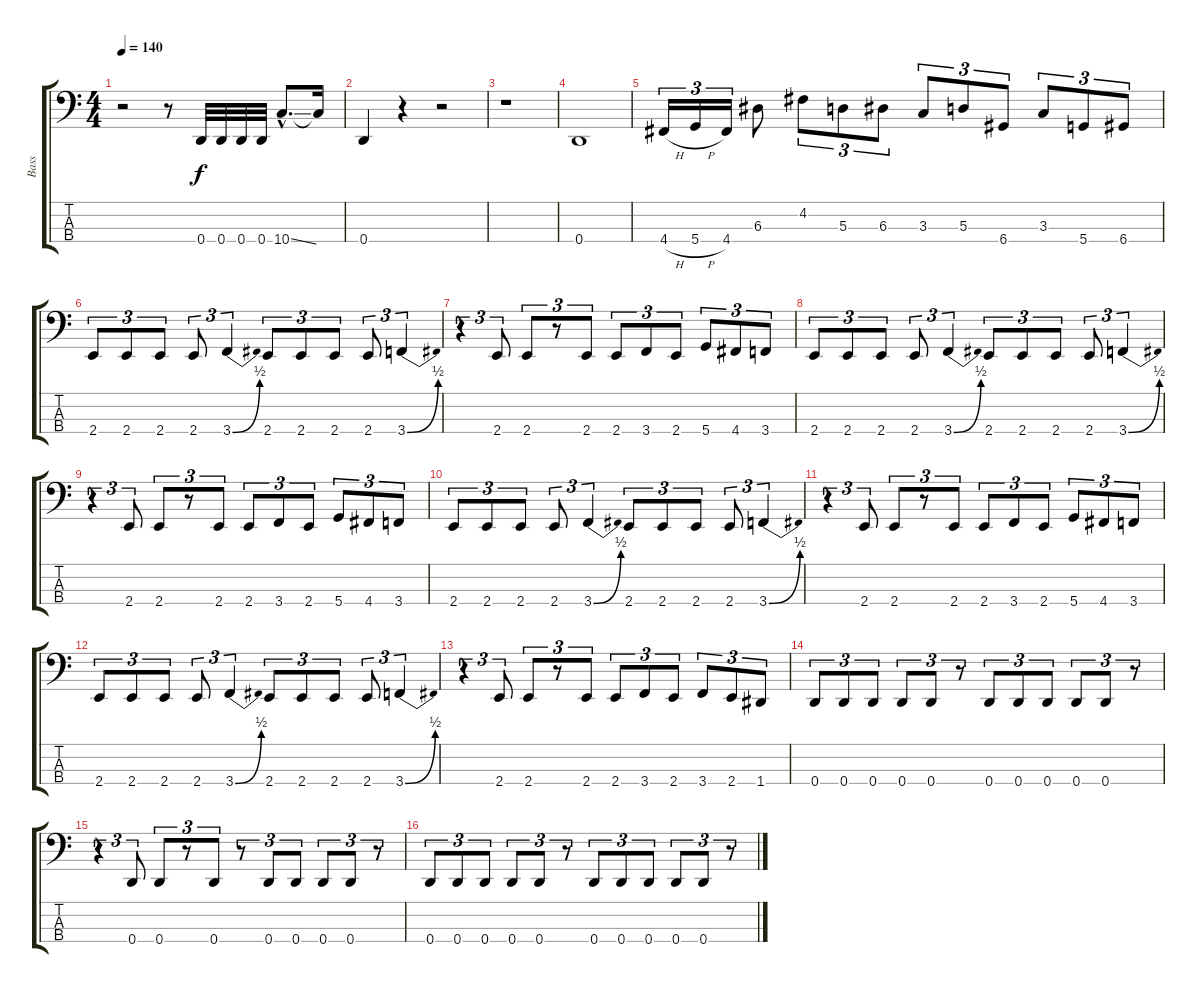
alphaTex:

\track ("Bass" "Bass") {instrument electricbasspick}
\staff {score tabs}
\tuning (G2 D2 A1 D1) {hide}
\ts (4 4)
\tempo 140
\clef f4
\ks c
r.2{dy f instrument electricbasspick} r.8 0.4.32 0.4.32 0.4.32 0.4.32 10.4{ss hac}.8{d} 10.4{t}.16 |
0.4.4 r.4 r.2 |
r.1 |
0.4.1 |
4.4{h}.16{tu (3 2)} 5.4{h}.16{tu (3 2)} 4.4.16{tu (3 2)} 6.3.8 4.2.8{tu (3 2)} 5.3.8{tu (3 2)} 6.3.8{tu (3 2)} 3.3.8{tu (3 2)} 5.3.8{tu (3 2)} 6.4.8{tu (3 2)} 3.3.8{tu (3 2)} 5.4.8{tu (3 2)} 6.4.8{tu (3 2)} |
2.4.8{tu (3 2)} 2.4.8{tu (3 2)} 2.4.8{tu (3 2)} 2.4.8{tu (3 2)} 3.4{be (bend 0 0 60 2)}.4{tu (3 2)} 2.4.8{tu (3 2)} 2.4.8{tu (3 2)} 2.4.8{tu (3 2)} 2.4.8{tu (3 2)} 3.4{be (bend 0 0 60 2)}.4{tu (3 2)} |
r.4{tu (3 2)} 2.4.8{tu (3 2)} 2.4.8{tu (3 2)} r.8{tu (3 2)} 2.4.8{tu (3 2)} 2.4.8{tu (3 2)} 3.4.8{tu (3 2)} 2.4.8{tu (3 2)} 5.4.8{tu (3 2)} 4.4.8{tu (3 2)} 3.4.8{tu (3 2)} |
2.4.8{tu (3 2)} 2.4.8{tu (3 2)} 2.4.8{tu (3 2)} 2.4.8{tu (3 2)} 3.4{be (bend 0 0 60 2)}.4{tu (3 2)} 2.4.8{tu (3 2)} 2.4.8{tu (3 2)} 2.4.8{tu (3 2)} 2.4.8{tu (3 2)} 3.4{be (bend 0 0 60 2)}.4{tu (3 2)} |
r.4{tu (3 2)} 2.4.8{tu (3 2)} 2.4.8{tu (3 2)} r.8{tu (3 2)} 2.4.8{tu (3 2)} 2.4.8{tu (3 2)} 3.4.8{tu (3 2)} 2.4.8{tu (3 2)} 5.4.8{tu (3 2)} 4.4.8{tu (3 2)} 3.4.8{tu (3 2)} |
2.4.8{tu (3 2)} 2.4.8{tu (3 2)} 2.4.8{tu (3 2)} 2.4.8{tu (3 2)} 3.4{be (bend 0 0 60 2)}.4{tu (3 2)} 2.4.8{tu (3 2)} 2.4.8{tu (3 2)} 2.4.8{tu (3 2)} 2.4.8{tu (3 2)} 3.4{be (bend 0 0 60 2)}.4{tu (3 2)} |
r.4{tu (3 2)} 2.4.8{tu (3 2)} 2.4.8{tu (3 2)} r.8{tu (3 2)} 2.4.8{tu (3 2)} 2.4.8{tu (3 2)} 3.4.8{tu (3 2)} 2.4.8{tu (3 2)} 5.4.8{tu (3 2)} 4.4.8{tu (3 2)} 3.4.8{tu (3 2)} |
2.4.8{tu (3 2)} 2.4.8{tu (3 2)} 2.4.8{tu (3 2)} 2.4.8{tu (3 2)} 3.4{be (bend 0 0 60 2)}.4{tu (3 2)} 2.4.8{tu (3 2)} 2.4.8{tu (3 2)} 2.4.8{tu (3 2)} 2.4.8{tu (3 2)} 3.4{be (bend 0 0 60 2)}.4{tu (3 2)} |
r.4{tu (3 2)} 2.4.8{tu (3 2)} 2.4.8{tu (3 2)} r.8{tu (3 2)} 2.4.8{tu (3 2)} 2.4.8{tu (3 2)} 3.4.8{tu (3 2)} 2.4.8{tu (3 2)} 3.4.8{tu (3 2)} 2.4.8{tu (3 2)} 1.4.8{tu (3 2)} |
0.4.8{tu (3 2)} 0.4.8{tu (3 2)} 0.4.8{tu (3 2)} 0.4.8{tu (3 2)} 0.4.8{tu (3 2)} r.8{tu (3 2)} 0.4.8{tu (3 2)} 0.4.8{tu (3 2)} 0.4.8{tu (3 2)} 0.4.8{tu (3 2)} 0.4.8{tu (3 2)} r.8{tu (3 2)} |
r.4{tu (3 2)} 0.4.8{tu (3 2)} 0.4.8{tu (3 2)} r.8{tu (3 2)} 0.4.8{tu (3 2)} r.8{tu (3 2)} 0.4.8{tu (3 2)} 0.4.8{tu (3 2)} 0.4.8{tu (3 2)} 0.4.8{tu (3 2)} r.8{tu (3 2)} |
0.4.8{tu (3 2)} 0.4.8{tu (3 2)} 0.4.8{tu (3 2)} 0.4.8{tu (3 2)} 0.4.8{tu (3 2)} r.8{tu (3 2)} 0.4.8{tu (3 2)} 0.4.8{tu (3 2)} 0.4.8{tu (3 2)} 0.4.8{tu (3 2)} 0.4.8{tu (3 2)} r.8{tu (3 2)}
